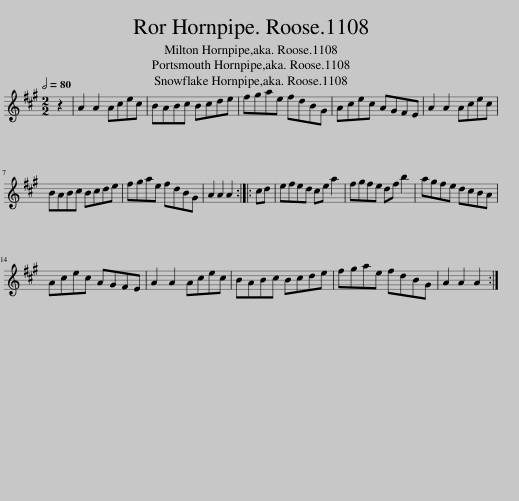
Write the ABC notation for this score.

X:1
L:1/8
Q:1/2=80
M:2/2
I:linebreak $
K:A
V:1 treble
V:1
 z2 | A2 A2 Acec | BABc Bcde | fgae fdBG | Acec AGFE | %5
 A2 A2 Acec |$ BABc Bcde | fgae fdBG | A2 A2 A2 :: cd | %10
 efed ce a2 | fgfe df b2 | agfe dcBA |$ Acec AGFE | A2 A2 Acec | %15
 BABc Bcde | fgae fdBG | A2 A2 A2 :| %18
